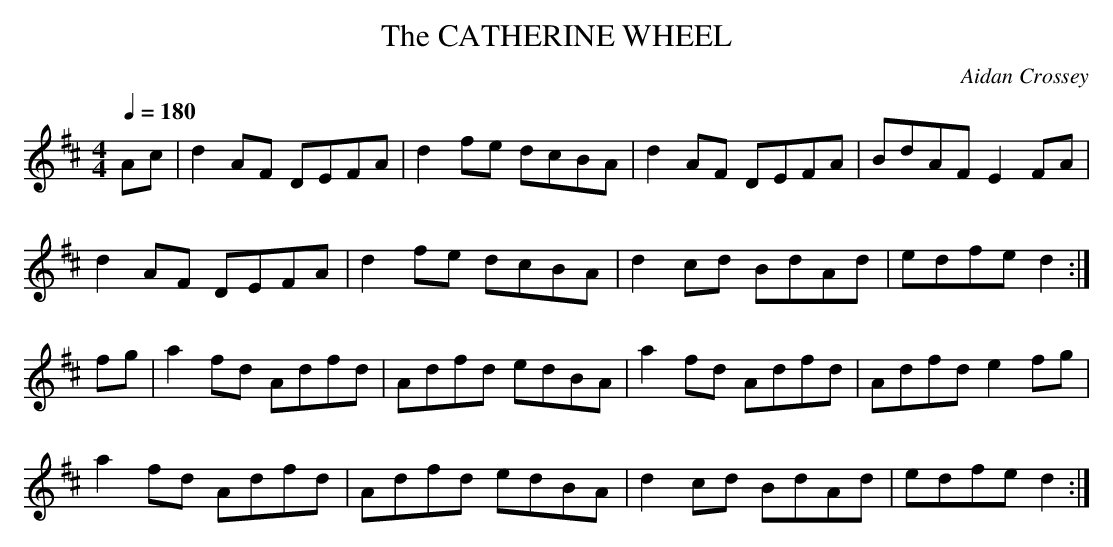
X:1
T:CATHERINE WHEEL, The
C:Aidan Crossey
M:4/4
Q:1/4=180
L:1/8
K:D Major
Ac|d2 AF DEFA|d2 fe dcBA|d2 AF DEFA|BdAF E2 FA|
d2 AF DEFA|d2 fe dcBA|d2 cd BdAd|edfe d2:|
fg|a2 fd Adfd|Adfd edBA|a2 fd Adfd|Adfd e2 fg|
a2 fd Adfd|Adfd edBA|d2 cd BdAd|edfe d2 :|
